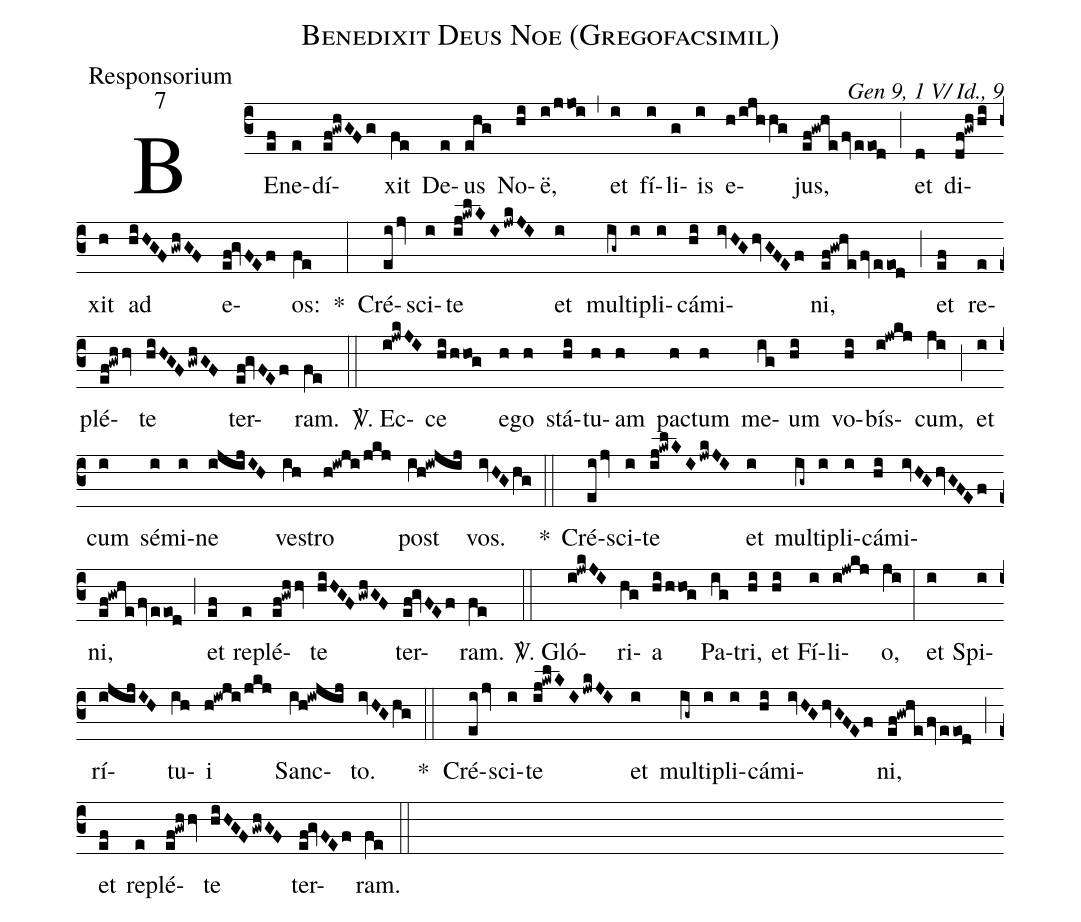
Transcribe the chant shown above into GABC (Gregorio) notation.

name:Benedixit Deus Noe (Gregofacsimil);
office-part:Responsorium;
mode:7;
commentary:Gen 9, 1 V/ Id., 9;
%%
(c3) BE(ef)ne(e)dí(ef!gwhGFg)xit(fe) De(e)us(ehg) No(hi)ë,(i/jjoi) (,) et(i) fí(i)li(g)is(i) e(h/ijhhg)jus,(ef!gwhe/fv/eeod) (;) et(d) di(df!gwhhi)xit(h) ad(hiHGF/gwhGF) e(ef!gvFEf)os:(fe) *(:) Cré(ei/jv)sci(i)te(ij!kwlKI/jwkJI) et(i) mul(ig~)ti(i)pli(i)cá(hi)mi(ivHGhvGFEf)ni,(ef!gwhe/fv/eeod) (;) et(ef) re(e)plé(ef!gwhhv)te(hiHGF/gwhGF) ter(ef!gvFEf)ram.(fe) (::)

<sp>V/</sp>. Ec(i!jwkJI)ce(hi/hhog) e(h)go(h) stá(hi)tu(h)am(h) pac(h)tum(h) me(ig)um(hi) vo(hi)bís(i!jwkj)cum,(ji) (;) et(i) cum(i) sé(i)mi(i)ne(ijijIH) ve(ih)stro(h!iwji/jkj) post(ih!iwjij) vos.(ivHGhg) (::)
*() Cré(ei/jv)sci(i)te(ij!kwlKI/jwkJI) et(i) mul(ig~)ti(i)pli(i)cá(hi)mi(ivHGhvGFEf)ni,(ef!gwhe/fv/eeod) (;) et(ef) re(e)plé(ef!gwhhv)te(hiHGF/gwhGF) ter(ef!gvFEf)ram.(fe) (::)

<sp>V/</sp>. Gló(i!jwkJI)ri(hg)a(hi/hhog) Pa(ig)tri,(hi) et(hi) Fí(i)li(i!jwkj)o,(ji) (:) et(i) Spi(i)rí(ijijIH)tu(ih)i(h!iwji/jkj) Sanc(ih!iwjij)to.(ivHGhg) (::)
*() Cré(ei/jv)sci(i)te(ij!kwlKI/jwkJI) et(i) mul(ig~)ti(i)pli(i)cá(hi)mi(ivHGhvGFEf)ni,(ef!gwhe/fv/eeod) (;) et(ef) re(e)plé(ef!gwhhv)te(hiHGF/gwhGF) ter(ef!gvFEf)ram.(fe) (::)
